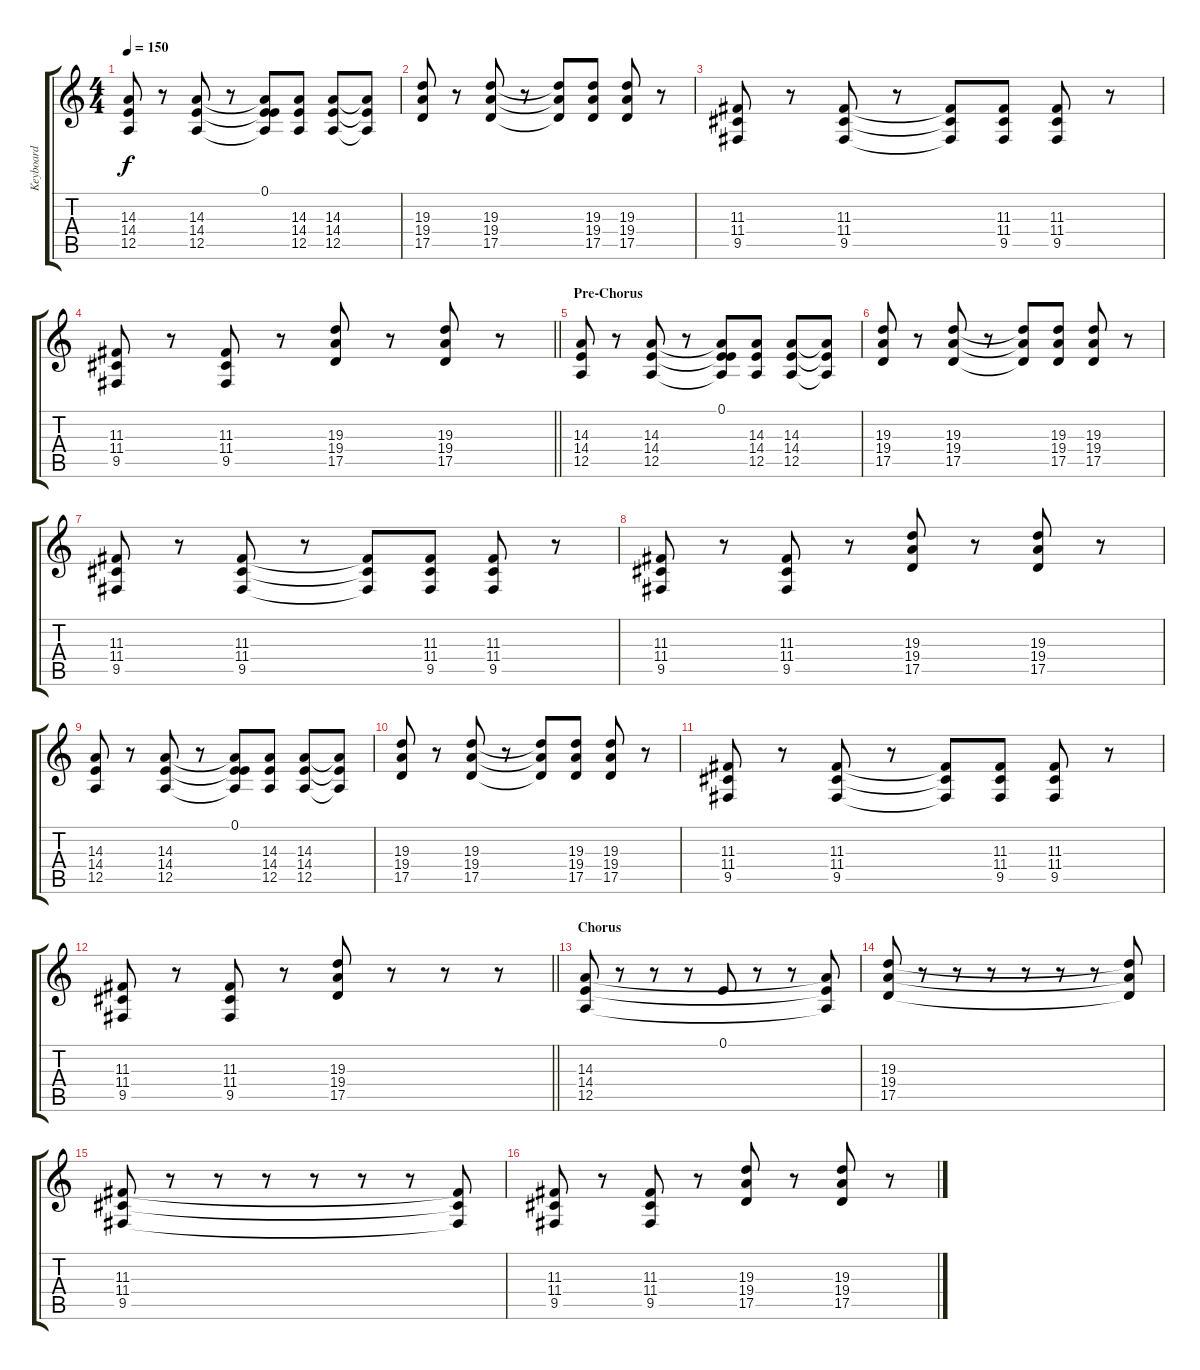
\track ("Keyboard" "Keyboard") {instrument lead5charang}
\staff {score tabs}
\tuning (E4 B3 G3 D3 A2 E2) {hide}
\ts (4 4)
\tempo 150
\clef g2
\ks c
(14.3 14.4 12.5).8{dy f} r.8 (14.3 14.4 12.5).8 r.8 (0.1 14.3{t} 14.4{t} 12.5{t}).8 (14.3 14.4 12.5).8 (14.3 14.4 12.5).8 (14.3{t} 14.4{t} 12.5{t}).8 |
(19.3 19.4 17.5).8 r.8 (19.3 19.4 17.5).8 r.8 (19.3{t} 19.4{t} 17.5{t}).8 (19.3 19.4 17.5).8 (19.3 19.4 17.5).8 r.8 |
(11.3 11.4 9.5).8 r.8 (11.3 11.4 9.5).8 r.8 (11.3{t} 11.4{t} 9.5{t}).8 (11.3 11.4 9.5).8 (11.3 11.4 9.5).8 r.8 |
\barLineRight lightlight
(11.3 11.4 9.5).8 r.8 (11.3 11.4 9.5).8 r.8 (19.3 19.4 17.5).8 r.8 (19.3 19.4 17.5).8 r.8 |
\section ("" "Pre-Chorus")
(14.3 14.4 12.5).8 r.8 (14.3 14.4 12.5).8 r.8 (0.1 14.3{t} 14.4{t} 12.5{t}).8 (14.3 14.4 12.5).8 (14.3 14.4 12.5).8 (14.3{t} 14.4{t} 12.5{t}).8 |
(19.3 19.4 17.5).8 r.8 (19.3 19.4 17.5).8 r.8 (19.3{t} 19.4{t} 17.5{t}).8 (19.3 19.4 17.5).8 (19.3 19.4 17.5).8 r.8 |
(11.3 11.4 9.5).8 r.8 (11.3 11.4 9.5).8 r.8 (11.3{t} 11.4{t} 9.5{t}).8 (11.3 11.4 9.5).8 (11.3 11.4 9.5).8 r.8 |
(11.3 11.4 9.5).8 r.8 (11.3 11.4 9.5).8 r.8 (19.3 19.4 17.5).8 r.8 (19.3 19.4 17.5).8 r.8 |
(14.3 14.4 12.5).8 r.8 (14.3 14.4 12.5).8 r.8 (0.1 14.3{t} 14.4{t} 12.5{t}).8 (14.3 14.4 12.5).8 (14.3 14.4 12.5).8 (14.3{t} 14.4{t} 12.5{t}).8 |
(19.3 19.4 17.5).8 r.8 (19.3 19.4 17.5).8 r.8 (19.3{t} 19.4{t} 17.5{t}).8 (19.3 19.4 17.5).8 (19.3 19.4 17.5).8 r.8 |
(11.3 11.4 9.5).8 r.8 (11.3 11.4 9.5).8 r.8 (11.3{t} 11.4{t} 9.5{t}).8 (11.3 11.4 9.5).8 (11.3 11.4 9.5).8 r.8 |
\barLineRight lightlight
(11.3 11.4 9.5).8 r.8 (11.3 11.4 9.5).8 r.8 (19.3 19.4 17.5).8 r.8 r.8 r.8 |
\section ("" "Chorus")
(14.3 14.4 12.5).8 r.8 r.8 r.8 0.1.8 r.8 r.8 (14.3{t} 14.4{t} 12.5{t}).8 |
(19.3 19.4 17.5).8 r.8 r.8 r.8 r.8 r.8 r.8 (19.3{t} 19.4{t} 17.5{t}).8 |
(11.3 11.4 9.5).8 r.8 r.8 r.8 r.8 r.8 r.8 (11.3{t} 11.4{t} 9.5{t}).8 |
(11.3 11.4 9.5).8 r.8 (11.3 11.4 9.5).8 r.8 (19.3 19.4 17.5).8 r.8 (19.3 19.4 17.5).8 r.8
